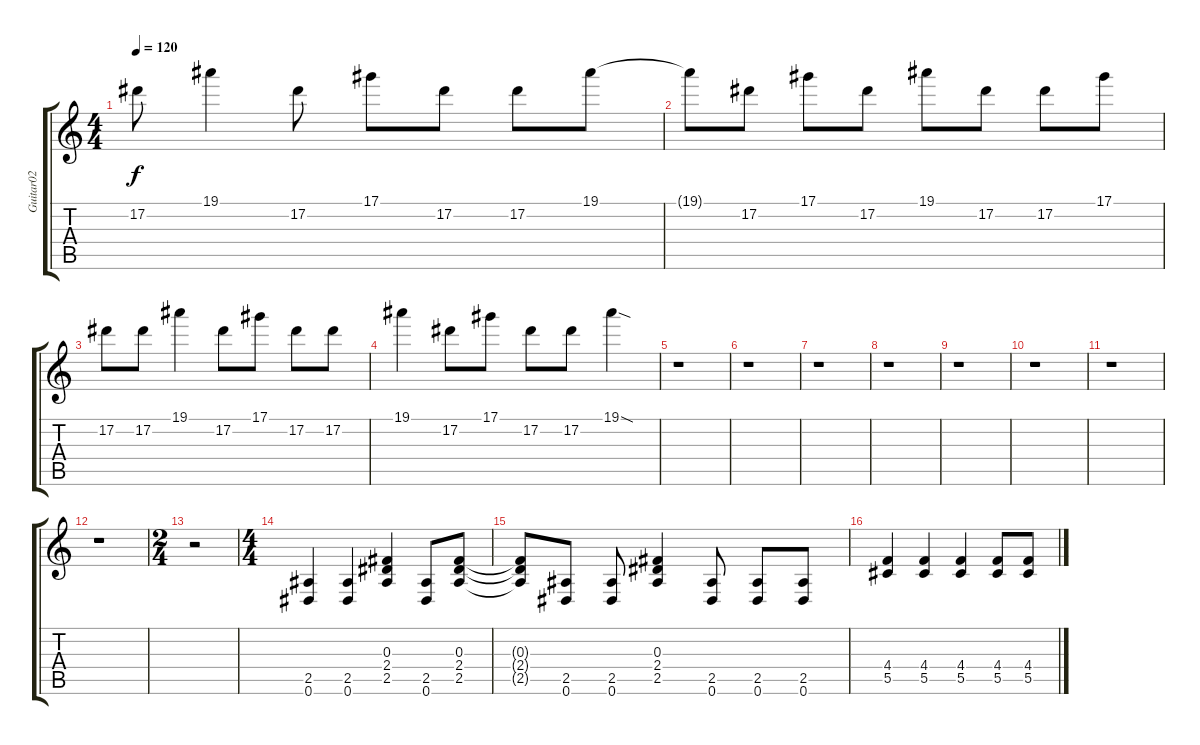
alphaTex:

\track ("Guitar02" "Guitar02") {instrument overdrivenguitar}
\staff {score tabs}
\tuning (Eb4 Bb3 Gb3 Db3 Ab2 Eb2) {hide}
\ts (4 4)
\tempo 120
\clef g2
\ks c
17.2.8{dy f} 19.1.4 17.2.8 17.1.8 17.2.8 17.2.8 19.1.8 |
19.1{t}.8 17.2.8 17.1.8 17.2.8 19.1.8 17.2.8 17.2.8 17.1.8 |
17.2.8 17.2.8 19.1.4 17.2.8 17.1.8 17.2.8 17.2.8 |
19.1.4 17.2.8 17.1.8 17.2.8 17.2.8 19.1{sod}.4 |
r.1 |
r.1 |
r.1 |
r.1 |
r.1 |
r.1 |
r.1 |
r.1 |
\ts (2 4)
r.2 |
\ts (4 4)
(2.5 0.6).4 (2.5 0.6).4 (0.3 2.4 2.5).4 (2.5 0.6).8 (0.3 2.4 2.5).8 |
(0.3{t} 2.4{t} 2.5{t}).8 (2.5 0.6).8 (2.5 0.6).8 (0.3 2.4 2.5).4 (2.5 0.6).8 (2.5 0.6).8 (2.5 0.6).8 |
(4.4 5.5).4 (4.4 5.5).4 (4.4 5.5).4 (4.4 5.5).8 (4.4 5.5).8
